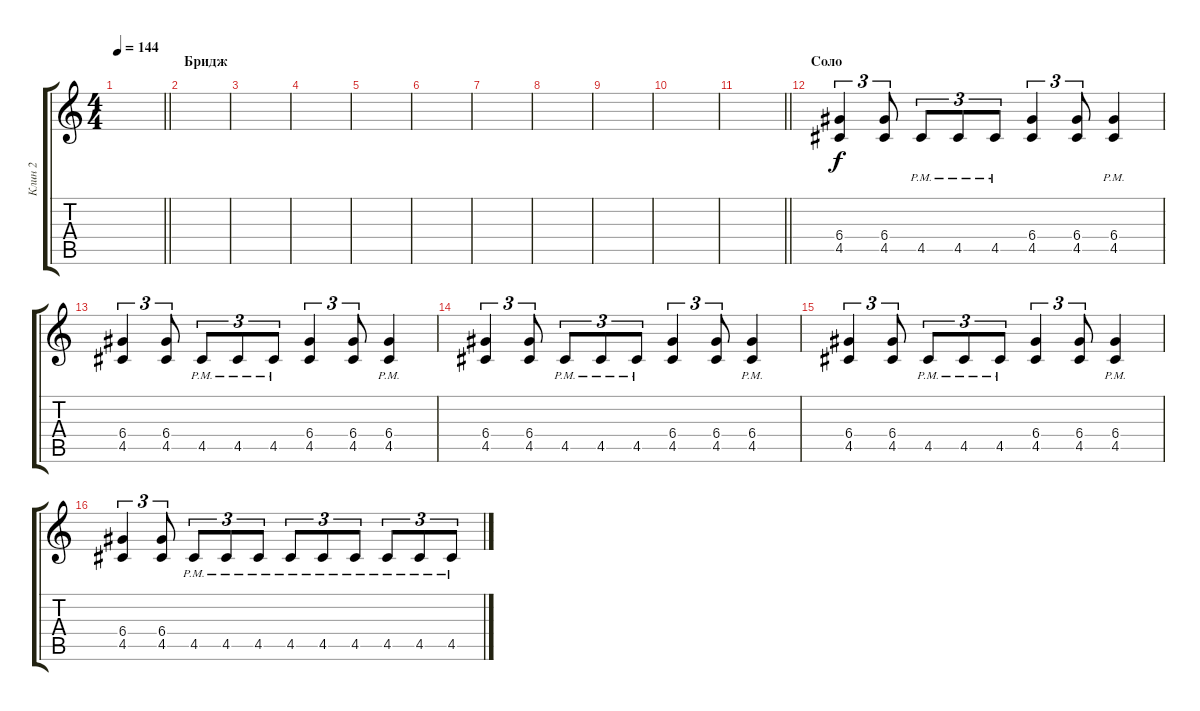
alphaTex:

\track ("Клин 2" "Клин 2") {instrument electricguitarclean}
\staff {score tabs}
\tuning (E4 B3 G3 D3 A2 E2) {hide}
\ts (4 4)
\tempo 144
\clef g2
\barLineRight lightlight
\ks c
|
\section ("" "Бридж")
|
|
|
|
|
|
|
|
|
\barLineRight lightlight
|
\section ("" "Соло")
(6.4 4.5).4{tu (3 2) volume 9 instrument distortionguitar} (6.4 4.5).8{tu (3 2)} 4.5{pm}.8{tu (3 2)} 4.5{pm}.8{tu (3 2)} 4.5{pm}.8{tu (3 2)} (6.4 4.5).4{tu (3 2)} (6.4 4.5).8{tu (3 2)} (6.4 4.5{pm}).4 |
(6.4 4.5).4{tu (3 2)} (6.4 4.5).8{tu (3 2)} 4.5{pm}.8{tu (3 2)} 4.5{pm}.8{tu (3 2)} 4.5{pm}.8{tu (3 2)} (6.4 4.5).4{tu (3 2)} (6.4 4.5).8{tu (3 2)} (6.4 4.5{pm}).4 |
(6.4 4.5).4{tu (3 2)} (6.4 4.5).8{tu (3 2)} 4.5{pm}.8{tu (3 2)} 4.5{pm}.8{tu (3 2)} 4.5{pm}.8{tu (3 2)} (6.4 4.5).4{tu (3 2)} (6.4 4.5).8{tu (3 2)} (6.4 4.5{pm}).4 |
(6.4 4.5).4{tu (3 2)} (6.4 4.5).8{tu (3 2)} 4.5{pm}.8{tu (3 2)} 4.5{pm}.8{tu (3 2)} 4.5{pm}.8{tu (3 2)} (6.4 4.5).4{tu (3 2)} (6.4 4.5).8{tu (3 2)} (6.4 4.5{pm}).4 |
(6.4 4.5).4{tu (3 2)} (6.4 4.5).8{tu (3 2)} 4.5{pm}.8{tu (3 2)} 4.5{pm}.8{tu (3 2)} 4.5{pm}.8{tu (3 2)} 4.5{pm}.8{tu (3 2)} 4.5{pm}.8{tu (3 2)} 4.5{pm}.8{tu (3 2)} 4.5{pm}.8{tu (3 2)} 4.5{pm}.8{tu (3 2)} 4.5{pm}.8{tu (3 2)}
